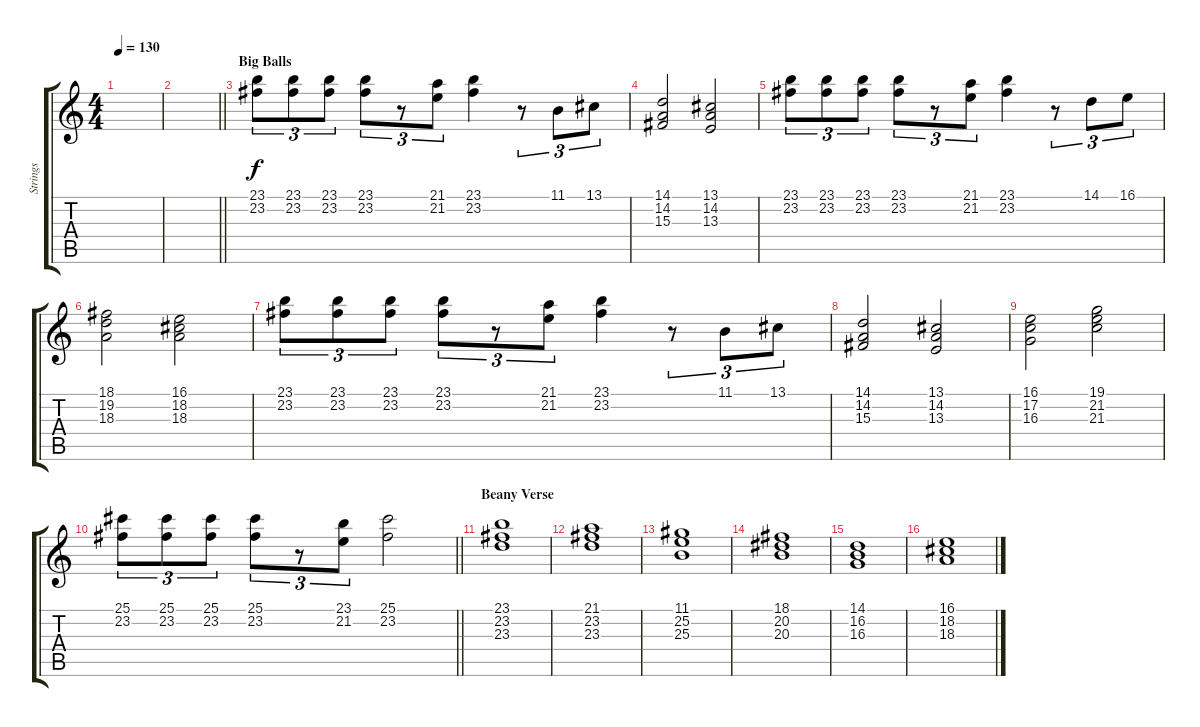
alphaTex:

\track ("Strings" "Strings") {instrument stringensemble1}
\staff {score tabs}
\tuning (C4 G3 Eb3 Bb2 F2 C2) {hide}
\ts (4 4)
\tempo 130
\clef g2
\ks c
|
\barLineRight lightlight
|
\section ("" "Big Balls")
(23.1 23.2).8{tu (3 2)} (23.1 23.2).8{tu (3 2)} (23.1 23.2).8{tu (3 2)} (23.1 23.2).8{tu (3 2)} r.8{tu (3 2)} (21.1 21.2).8{tu (3 2)} (23.1 23.2).4 r.8{tu (3 2)} 11.1.8{tu (3 2)} 13.1.8{tu (3 2)} |
(14.1 14.2 15.3).2 (13.1 14.2 13.3).2 |
(23.1 23.2).8{tu (3 2)} (23.1 23.2).8{tu (3 2)} (23.1 23.2).8{tu (3 2)} (23.1 23.2).8{tu (3 2)} r.8{tu (3 2)} (21.1 21.2).8{tu (3 2)} (23.1 23.2).4 r.8{tu (3 2)} 14.1.8{tu (3 2)} 16.1.8{tu (3 2)} |
(18.1 19.2 18.3).2 (16.1 18.2 18.3).2 |
(23.1 23.2).8{tu (3 2)} (23.1 23.2).8{tu (3 2)} (23.1 23.2).8{tu (3 2)} (23.1 23.2).8{tu (3 2)} r.8{tu (3 2)} (21.1 21.2).8{tu (3 2)} (23.1 23.2).4 r.8{tu (3 2)} 11.1.8{tu (3 2)} 13.1.8{tu (3 2)} |
(14.1 14.2 15.3).2 (13.1 14.2 13.3).2 |
(16.1 17.2 16.3).2 (19.1 21.2 21.3).2 |
\barLineRight lightlight
(25.1 23.2).8{tu (3 2)} (25.1 23.2).8{tu (3 2)} (25.1 23.2).8{tu (3 2)} (25.1 23.2).8{tu (3 2)} r.8{tu (3 2)} (23.1 21.2).8{tu (3 2)} (25.1 23.2).2 |
\section ("" "Beany Verse")
(23.1 23.2 23.3).1 |
(21.1 23.2 23.3).1 |
(11.1 25.2 25.3).1 |
(18.1 20.2 20.3).1 |
(14.1 16.2 16.3).1 |
(16.1 18.2 18.3).1
